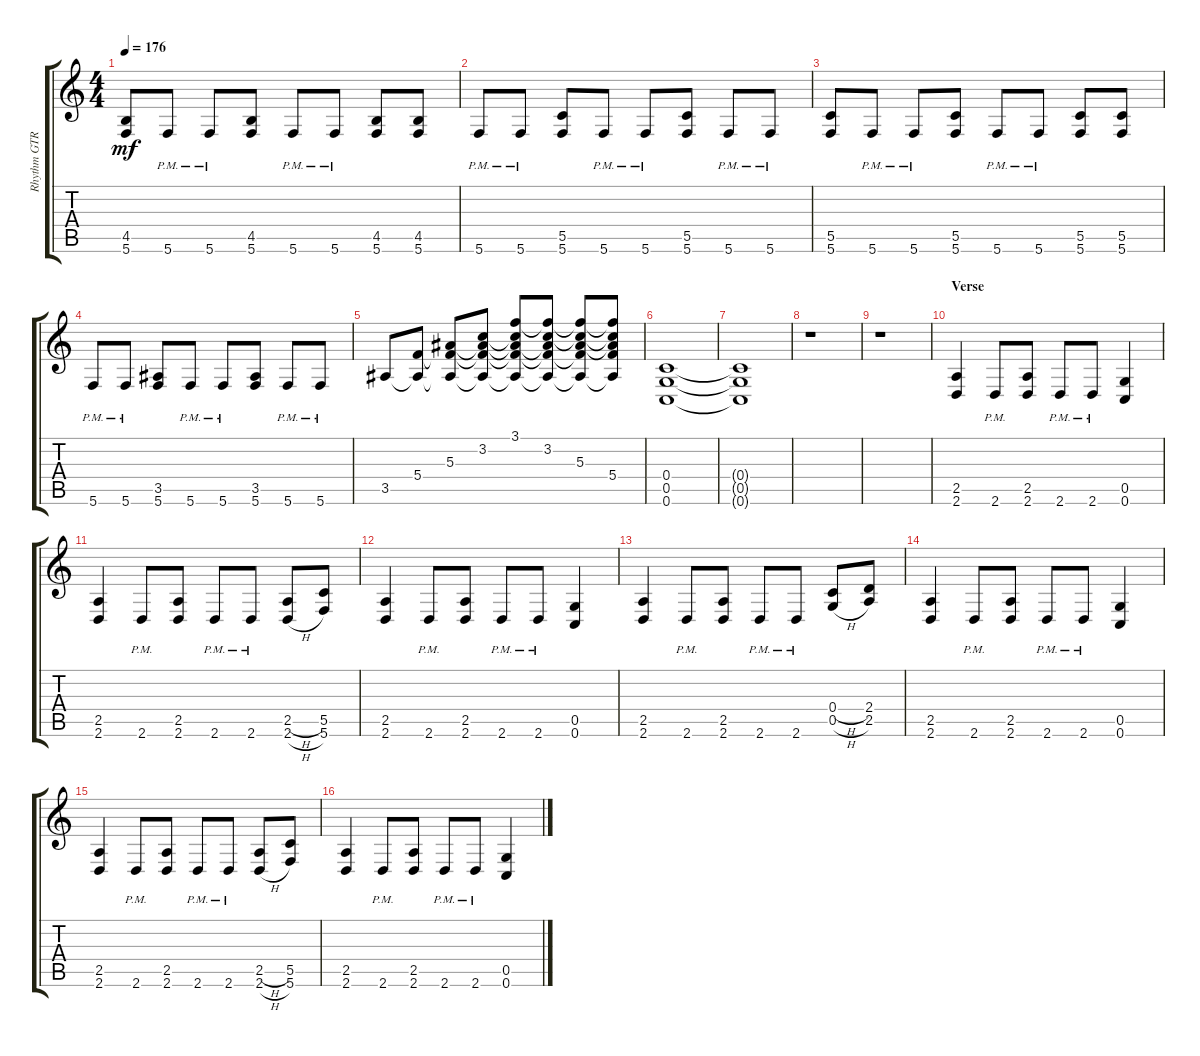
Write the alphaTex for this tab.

\track ("Rhythm GTR 2" "Rhythm GTR") {instrument distortionguitar}
\staff {score tabs}
\tuning (D4 A3 F3 C3 G2 C2) {hide}
\ts (4 4)
\tempo 176
\clef g2
\ks aminor
(4.5 5.6).8{dy mf} 5.6{pm}.8 5.6{pm}.8 (4.5 5.6).8 5.6{pm}.8 5.6{pm}.8 (4.5 5.6).8 (4.5 5.6).8 |
5.6{pm}.8 5.6{pm}.8 (5.5 5.6).8 5.6{pm}.8 5.6{pm}.8 (5.5 5.6).8 5.6{pm}.8 5.6{pm}.8 |
(5.5 5.6).8 5.6{pm}.8 5.6{pm}.8 (5.5 5.6).8 5.6{pm}.8 5.6{pm}.8 (5.5 5.6).8 (5.5 5.6).8 |
5.6{pm}.8 5.6{pm}.8 (3.5 5.6).8 5.6{pm}.8 5.6{pm}.8 (3.5 5.6).8 5.6{pm}.8 5.6{pm}.8 |
3.5.8 (5.4 3.5{t}).8 (5.3 5.4{t} 3.5{t}).8 (3.2 5.3{t} 5.4{t} 3.5{t}).8 (3.1 3.2{t} 5.3{t} 5.4{t} 3.5{t}).8 (3.1{t} 3.2 5.3{t} 5.4{t} 3.5{t}).8 (3.1{t} 3.2{t} 5.3 5.4{t} 3.5{t}).8 (3.1{t} 3.2{t} 5.3{t} 5.4 3.5{t}).8 |
(0.4 0.5 0.6).1 |
(0.4{t} 0.5{t} 0.6{t}).1 |
r.1 |
r.1 |
\section ("" "Verse")
(2.5 2.6).4 2.6{pm}.8 (2.5 2.6).8 2.6{pm}.8 2.6{pm}.8 (0.5 0.6).4 |
(2.5 2.6).4 2.6{pm}.8 (2.5 2.6).8 2.6{pm}.8 2.6{pm}.8 (2.5{h} 2.6{h}).8 (5.5 5.6).8 |
(2.5 2.6).4 2.6{pm}.8 (2.5 2.6).8 2.6{pm}.8 2.6{pm}.8 (0.5 0.6).4 |
(2.5 2.6).4 2.6{pm}.8 (2.5 2.6).8 2.6{pm}.8 2.6{pm}.8 (0.4{h} 0.5{h}).8 (2.4 2.5).8 |
(2.5 2.6).4 2.6{pm}.8 (2.5 2.6).8 2.6{pm}.8 2.6{pm}.8 (0.5 0.6).4 |
(2.5 2.6).4 2.6{pm}.8 (2.5 2.6).8 2.6{pm}.8 2.6{pm}.8 (2.5{h} 2.6{h}).8 (5.5 5.6).8 |
(2.5 2.6).4 2.6{pm}.8 (2.5 2.6).8 2.6{pm}.8 2.6{pm}.8 (0.5 0.6).4
